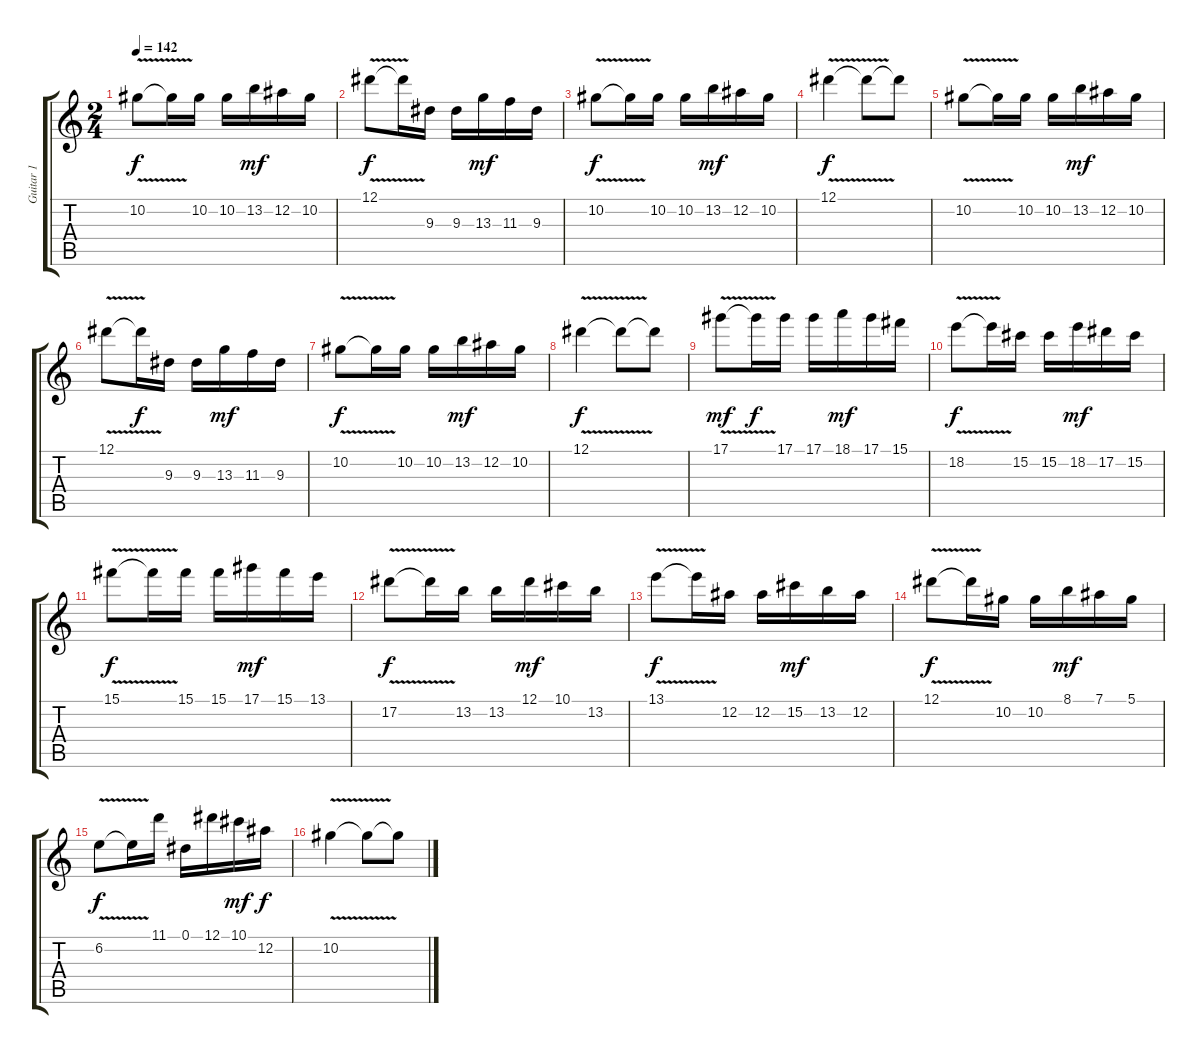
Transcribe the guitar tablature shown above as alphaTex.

\track ("Guitar 1" "Guitar 1") {instrument overdrivenguitar}
\staff {score tabs}
\tuning (Eb4 Bb3 Gb3 Db3 Ab2 Eb2) {hide}
\ts (2 4)
\tempo 142
\clef g2
\ks c
10.2{v}.8{dy f instrument overdrivenguitar} 10.2{t}.16 10.2.16 10.2.16 13.2.16{dy mf} 12.2.16 10.2.16 |
12.1{v}.8{dy f} 12.1{t}.16 9.3.16 9.3.16 13.3.16{dy mf} 11.3.16 9.3.16 |
10.2{v}.8{dy f} 10.2{t}.16 10.2.16 10.2.16 13.2.16{dy mf} 12.2.16 10.2.16 |
12.1{v}.4{dy f} 12.1{t}.8 12.1{t}.8 |
10.2{v}.8 10.2{t}.16 10.2.16 10.2.16 13.2.16{dy mf} 12.2.16 10.2.16 |
12.1{v}.8 12.1{t}.16{dy f} 9.3.16 9.3.16 13.3.16{dy mf} 11.3.16 9.3.16 |
10.2{v}.8{dy f} 10.2{t}.16 10.2.16 10.2.16 13.2.16{dy mf} 12.2.16 10.2.16 |
12.1{v}.4{dy f} 12.1{t}.8 12.1{t}.8 |
17.1{v}.8{dy mf} 17.1{t}.16{dy f} 17.1.16 17.1.16 18.1.16{dy mf} 17.1.16 15.1.16 |
18.2{v}.8{dy f} 18.2{t}.16 15.2.16 15.2.16 18.2.16{dy mf} 17.2.16 15.2.16 |
15.1{v}.8{dy f} 15.1{t}.16 15.1.16 15.1.16 17.1.16{dy mf} 15.1.16 13.1.16 |
17.2{v}.8{dy f} 17.2{t}.16 13.2.16 13.2.16 12.1.16{dy mf} 10.1.16 13.2.16 |
13.1{v}.8{dy f} 13.1{t}.16 12.2.16 12.2.16 15.2.16{dy mf} 13.2.16 12.2.16 |
12.1{v}.8{dy f} 12.1{t}.16 10.2.16 10.2.16 8.1.16{dy mf} 7.1.16 5.1.16 |
6.2{v}.8{dy f} 6.2{t}.16 11.1.16 0.1.16 12.1.16 10.1.16{dy mf} 12.2.16{dy f} |
10.2{v}.4 10.2{t}.8 10.2{t}.8
